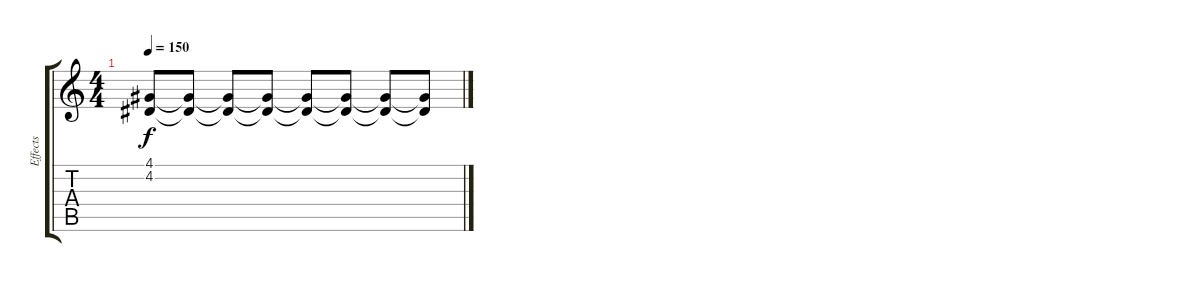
\track ("Effects" "Effects") {instrument helicopter}
\staff {score tabs}
\tuning (E4 B3 G3 D3 A2 E2) {hide}
\ts (4 4)
\tempo 150
\clef g2
\ks c
(4.1 4.2).8{dy f volume 0 balance 8} (4.1{t} 4.2{t}).8{balance 7} (4.1{t} 4.2{t}).8{balance 6} (4.1{t} 4.2{t}).8{balance 5} (4.1{t} 4.2{t}).8{balance 4} (4.1{t} 4.2{t}).8{balance 3} (4.1{t} 4.2{t}).8{balance 2} (4.1{t} 4.2{t}).8{balance 1}
